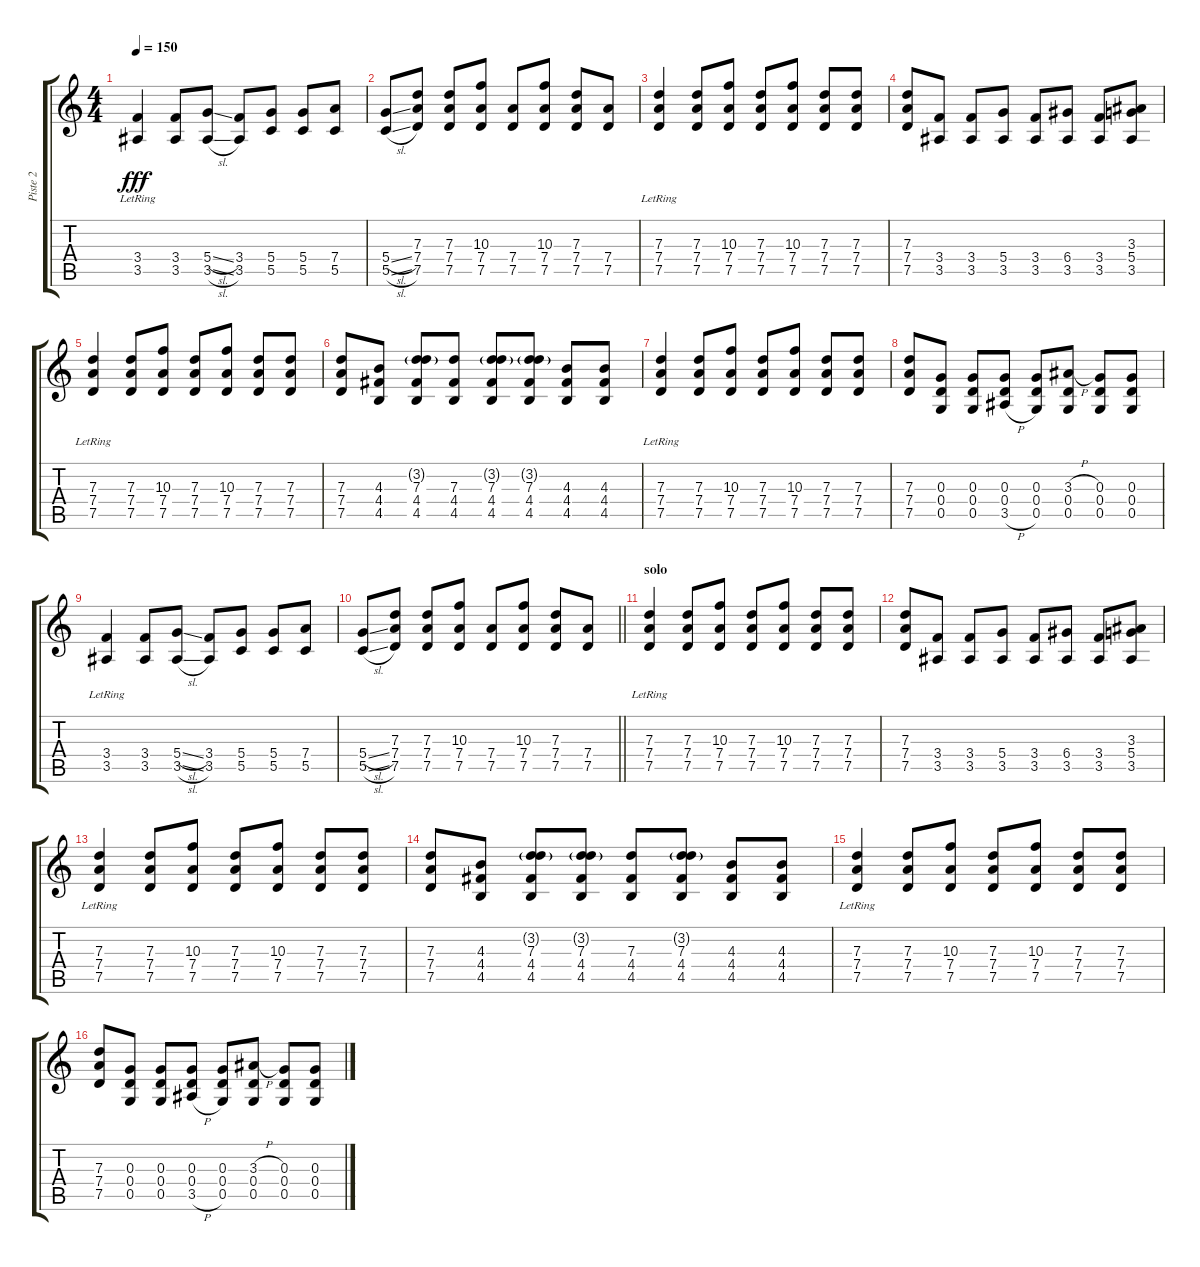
\track ("Piste 2" "Piste 2") {instrument electricguitarjazz}
\staff {score tabs}
\tuning (E4 B3 G3 D3 G2 E2) {hide}
\ts (4 4)
\tempo 150
\clef g2
\ks c
(3.4{lr} 3.5{lr}).4{dy fff} (3.4 3.5).8 (5.4{sl} 3.5{sl}).8 (3.4 3.5).8 (5.4 5.5).8 (5.4 5.5).8 (7.4 5.5).8 |
(5.4{sl} 5.5{sl}).8 (7.3 7.4 7.5).8 (7.3 7.4 7.5).8 (10.3 7.4 7.5).8 (7.4 7.5).8 (10.3 7.4 7.5).8 (7.3 7.4 7.5).8 (7.4 7.5).8 |
(7.3{lr} 7.4{lr} 7.5{lr}).4 (7.3 7.4 7.5).8 (10.3 7.4 7.5).8 (7.3 7.4 7.5).8 (10.3 7.4 7.5).8 (7.3 7.4 7.5).8 (7.3 7.4 7.5).8 |
(7.3 7.4 7.5).8 (3.4 3.5).8 (3.4 3.5).8 (5.4 3.5).8 (3.4 3.5).8 (6.4 3.5).8 (3.4 3.5).8 (3.3 5.4 3.5).8 |
(7.3{lr} 7.4{lr} 7.5{lr}).4 (7.3 7.4 7.5).8 (10.3 7.4 7.5).8 (7.3 7.4 7.5).8 (10.3 7.4 7.5).8 (7.3 7.4 7.5).8 (7.3 7.4 7.5).8 |
(7.3 7.4 7.5).8 (4.3 4.4 4.5).8 (3.2{g} 7.3 4.4 4.5).8 (7.3 4.4 4.5).8 (3.2{g} 7.3 4.4 4.5).8 (3.2{g} 7.3 4.4 4.5).8 (4.3 4.4 4.5).8 (4.3 4.4 4.5).8 |
(7.3{lr} 7.4{lr} 7.5{lr}).4 (7.3 7.4 7.5).8 (10.3 7.4 7.5).8 (7.3 7.4 7.5).8 (10.3 7.4 7.5).8 (7.3 7.4 7.5).8 (7.3 7.4 7.5).8 |
(7.3 7.4 7.5).8 (0.3 0.4 0.5).8 (0.3 0.4 0.5).8 (0.3 0.4 3.5{h}).8 (0.3 0.4 0.5).8 (3.3{h} 0.4 0.5).8 (0.3 0.4 0.5).8 (0.3 0.4 0.5).8 |
(3.4{lr} 3.5{lr}).4 (3.4 3.5).8 (5.4{sl} 3.5{sl}).8 (3.4 3.5).8 (5.4 5.5).8 (5.4 5.5).8 (7.4 5.5).8 |
\barLineRight lightlight
(5.4{sl} 5.5{sl}).8 (7.3 7.4 7.5).8 (7.3 7.4 7.5).8 (10.3 7.4 7.5).8 (7.4 7.5).8 (10.3 7.4 7.5).8 (7.3 7.4 7.5).8 (7.4 7.5).8 |
\section ("" "solo")
(7.3{lr} 7.4{lr} 7.5{lr}).4 (7.3 7.4 7.5).8 (10.3 7.4 7.5).8 (7.3 7.4 7.5).8 (10.3 7.4 7.5).8 (7.3 7.4 7.5).8 (7.3 7.4 7.5).8 |
(7.3 7.4 7.5).8 (3.4 3.5).8 (3.4 3.5).8 (5.4 3.5).8 (3.4 3.5).8 (6.4 3.5).8 (3.4 3.5).8 (3.3 5.4 3.5).8 |
(7.3{lr} 7.4{lr} 7.5{lr}).4 (7.3 7.4 7.5).8 (10.3 7.4 7.5).8 (7.3 7.4 7.5).8 (10.3 7.4 7.5).8 (7.3 7.4 7.5).8 (7.3 7.4 7.5).8 |
(7.3 7.4 7.5).8 (4.3 4.4 4.5).8 (3.2{g} 7.3 4.4 4.5).8 (3.2{g} 7.3 4.4 4.5).8 (7.3 4.4 4.5).8 (3.2{g} 7.3 4.4 4.5).8 (4.3 4.4 4.5).8 (4.3 4.4 4.5).8 |
(7.3{lr} 7.4{lr} 7.5{lr}).4 (7.3 7.4 7.5).8 (10.3 7.4 7.5).8 (7.3 7.4 7.5).8 (10.3 7.4 7.5).8 (7.3 7.4 7.5).8 (7.3 7.4 7.5).8 |
(7.3 7.4 7.5).8 (0.3 0.4 0.5).8 (0.3 0.4 0.5).8 (0.3 0.4 3.5{h}).8 (0.3 0.4 0.5).8 (3.3{h} 0.4 0.5).8 (0.3 0.4 0.5).8 (0.3 0.4 0.5).8
